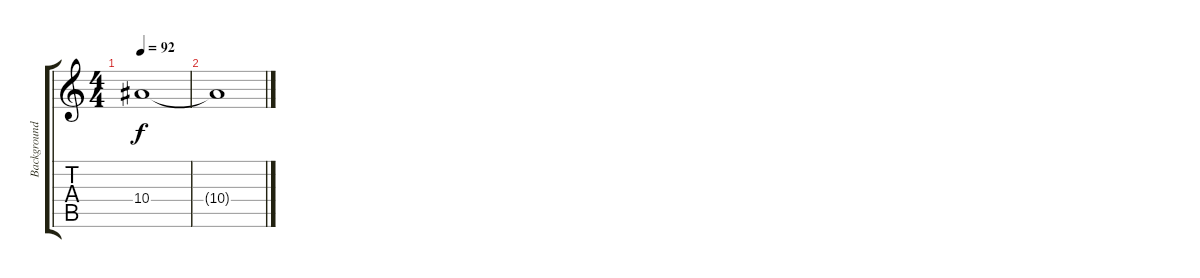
\track ("Background Guitar (Dan Jacobs)" "Background") {instrument distortionguitar}
\staff {score tabs}
\tuning (D4 A3 F3 C3 G2 C2) {hide}
\ts (4 4)
\tempo 92
\clef g2
\ks c
10.4{t}.1{dy f} |
10.4{t}.1
